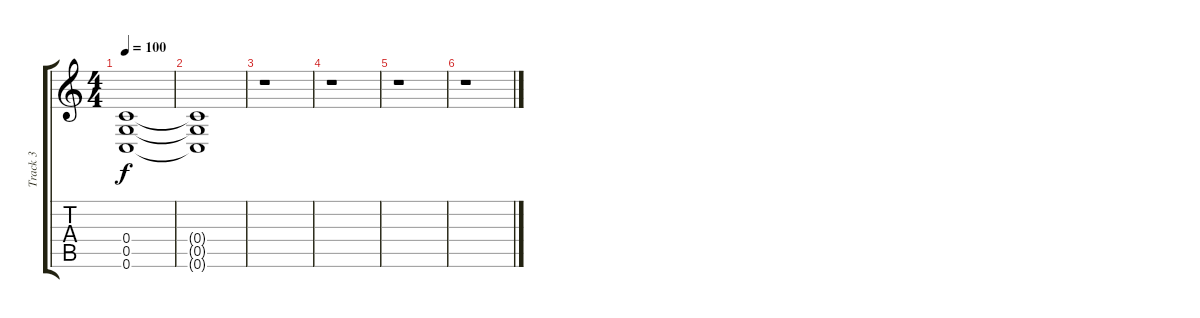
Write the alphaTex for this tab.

\track ("Track 3" "Track 3") {instrument distortionguitar}
\staff {score tabs}
\tuning (D4 A3 F3 C3 G2 C2) {hide}
\ts (4 4)
\tempo 100
\clef g2
\ks c
(0.4{t} 0.5{t} 0.6{t}).1{dy f} |
(0.4{t} 0.5{t} 0.6{t}).1 |
r.1 |
r.1 |
r.1 |
r.1
